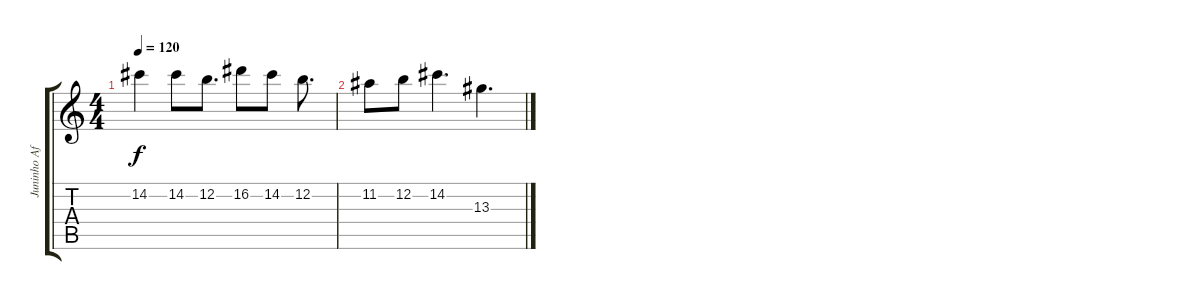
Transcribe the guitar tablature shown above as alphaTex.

\track ("Juninho Afran" "Juninho Af") {instrument overdrivenguitar}
\staff {score tabs}
\tuning (E4 B3 G3 D3 A2 E2) {hide}
\ts (4 4)
\tempo 120
\clef g2
\ks c
14.2.4{dy f} 14.2.8 12.2.8{d} 16.2.8 14.2.8 12.2.8{d} |
11.2.8 12.2.8 14.2.4{d} 13.3.4{d}
